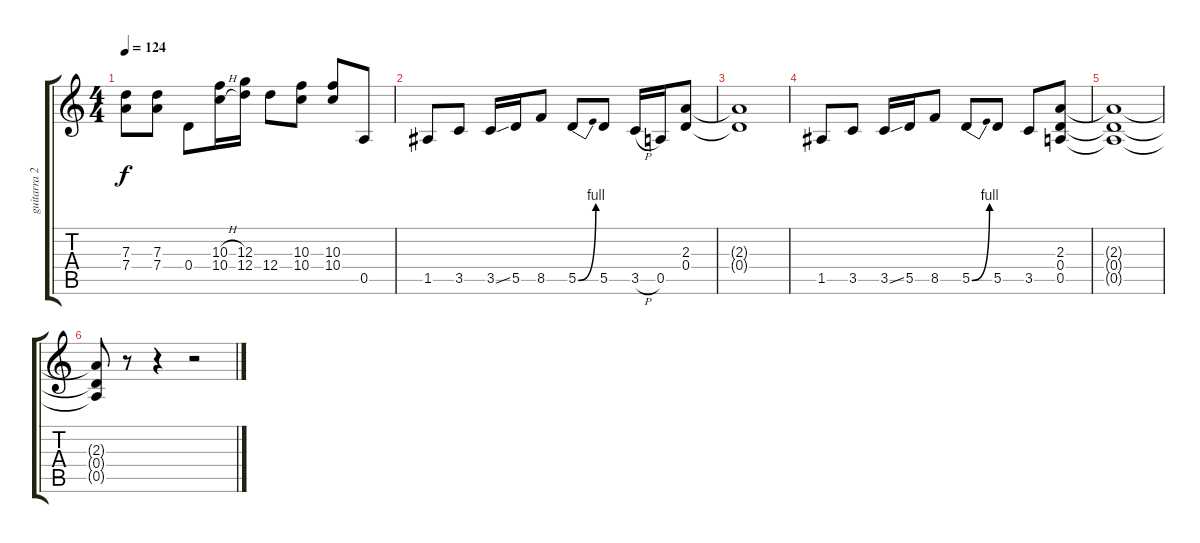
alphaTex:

\track ("guitarra 2" "guitarra 2") {instrument distortionguitar}
\staff {score tabs}
\tuning (E4 B3 G3 D3 A2 E2) {hide}
\ts (4 4)
\tempo 124
\clef g2
\ks c
(7.3 7.4).8{dy f} (7.3 7.4).8 0.4.8 (10.3{h} 10.4{h}).16 (12.3 12.4).16 12.4.8 (10.3 10.4).8 (10.3 10.4).8 0.5.8 |
1.5.8 3.5.8 3.5{ss}.16 5.5.16 8.5.8 5.5{be (bend 0 0 60 4)}.8 5.5.8 3.5{h}.16 0.5.16 (2.3 0.4).8 |
(2.3{t} 0.4{t}).1 |
1.5.8 3.5.8 3.5{ss}.16 5.5.16 8.5.8 5.5{be (bend 0 0 60 4)}.8 5.5.8 3.5.8 (2.3 0.4 0.5).8 |
(2.3{t} 0.4{t} 0.5{t}).1 |
(2.3{t} 0.4{t} 0.5{t}).8 r.8 r.4 r.2
